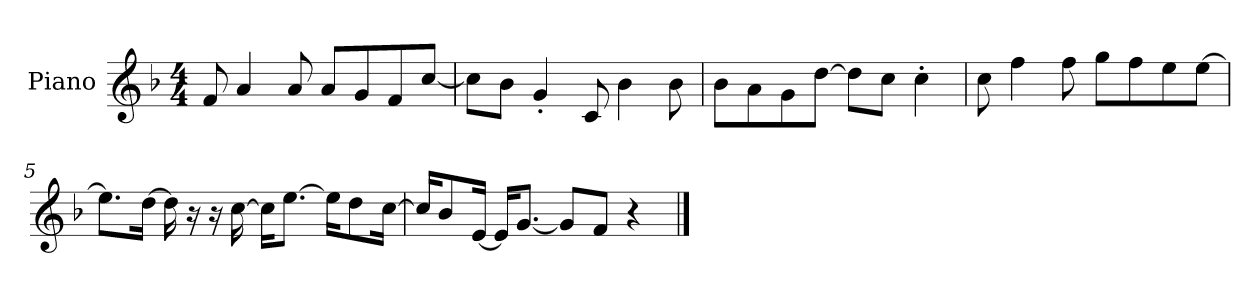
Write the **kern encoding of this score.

**kern
*part1
*staff1
*I"Piano
*I'P-no
*clefG2
*k[b-]
*M4/4
*MM90
=1
8f/
4a/
8a/
8a/L
8g/
8f/
[8cc/J
=2
8cc\L]
8b-\J
4g'/
8c/
4b-\
8b-\
=3
8b-\L
8a\
8g\
[8dd\J
8dd\L]
8cc\J
4cc'\
=4
8cc\
4ff\
8ff\
8gg\L
8ff\
8ee\
[8ee\J
!!LO:LB:g=z
=5
8.ee\L]
[16dd\Jk
16dd\]
16r
16r
[16cc\
16cc\KL]
[8.ee\J
16ee\KL]
8dd\
[16cc\Jk
=6
16cc/KL]
8b-/
[16e/Jk
16e/KL]
[8.g/J
8g/L]
8f/J
4r
==
*-
